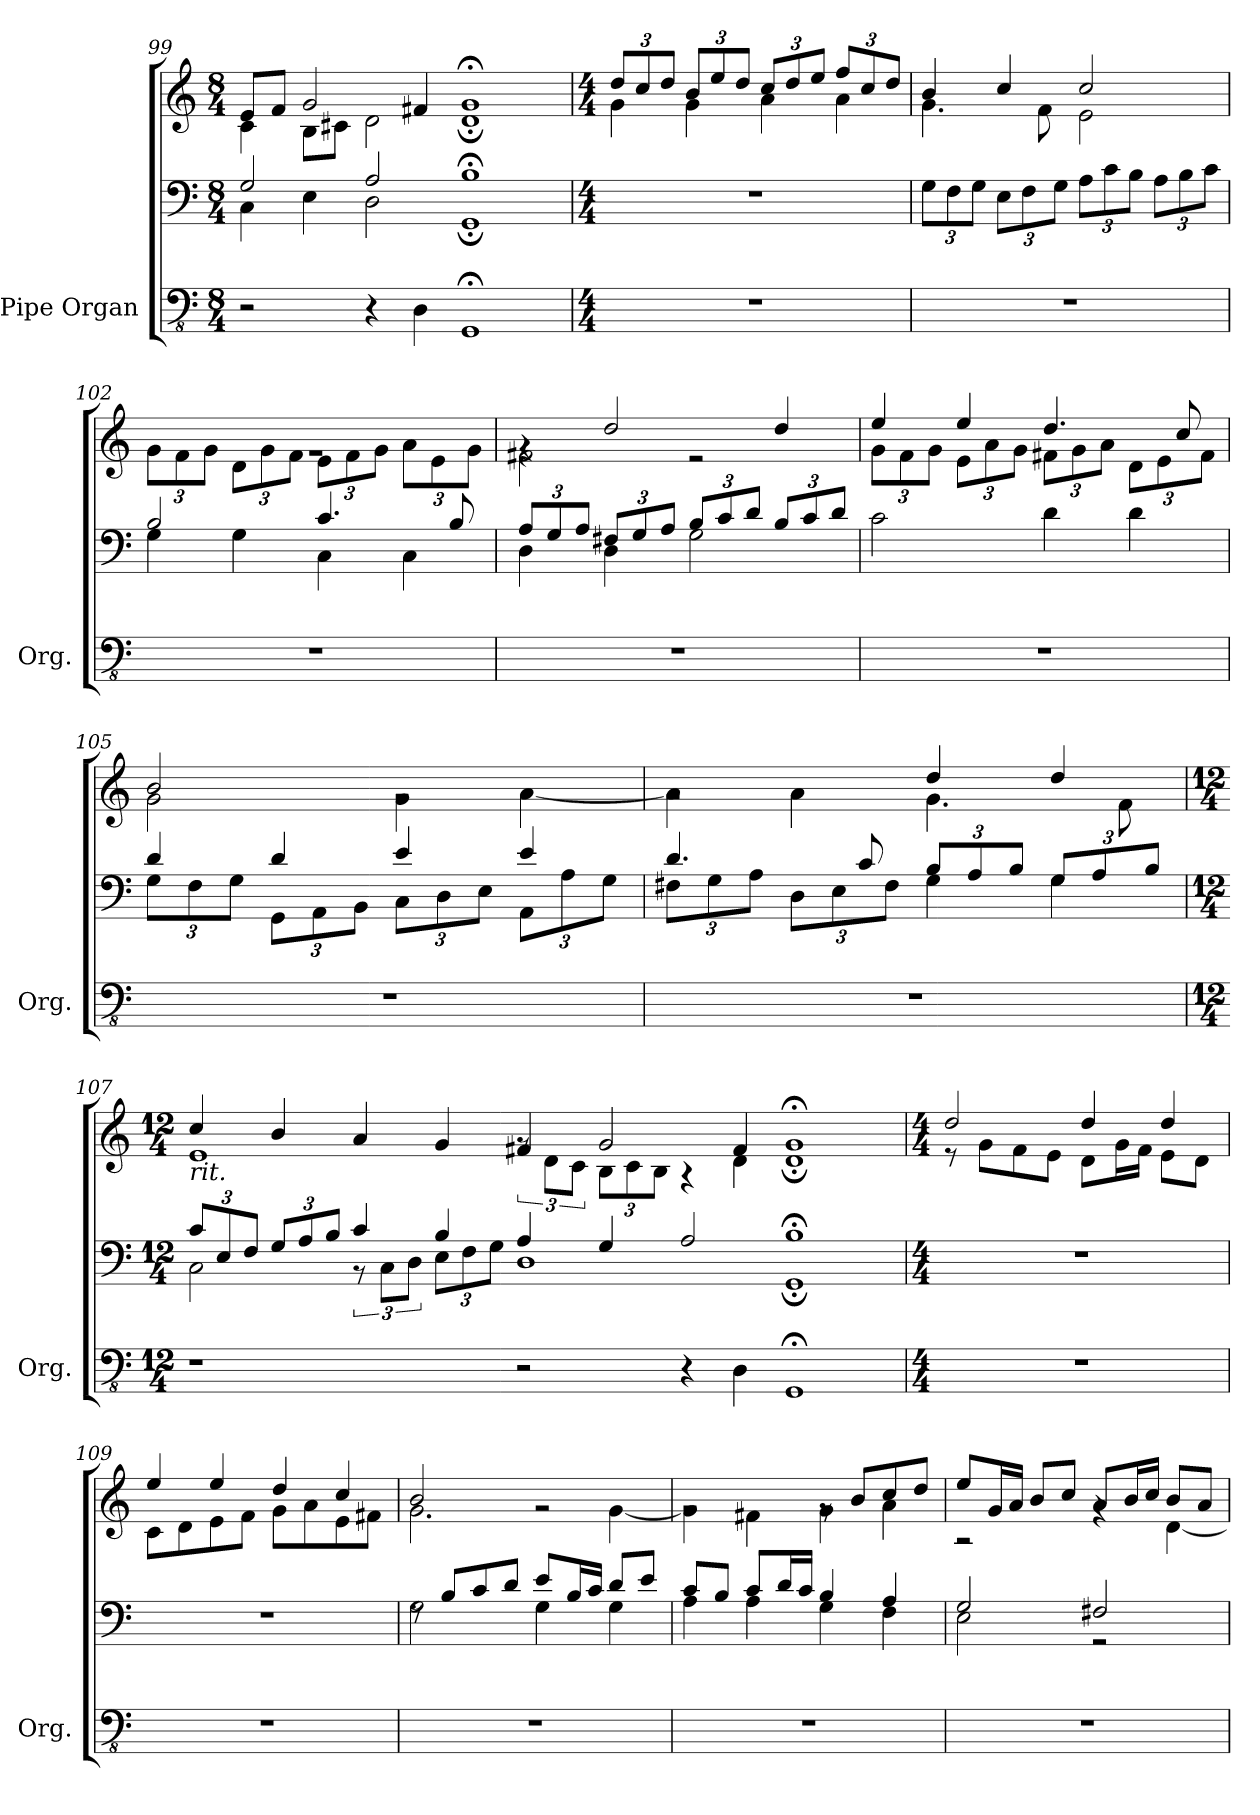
**kern	**kern	**kern
*part1	*part1	*part1
*staff3	*staff2	*staff1
*I"Pipe Organ	*	*
*I'Org.	*	*
*clefFv4	*clefF4	*clefG2
*k[]	*k[]	*k[]
*M8/4	*M8/4	*M8/4
*MM80	*MM80	*MM80
=99	=99	=99
*	*^	*^
2r	2G/	4C\	8e/L	4c\
.	.	.	8f/J	.
.	.	4E\	2g/	8B\L
.	.	.	.	8c#X\J
*	*	*	*MM70	*
4r	2A/	2D\	.	2d\
*	*	*	*MM60	*
4DD\	.	.	4f#X/	.
*	*	*	*MM50	*
1GGG;<Z	1B;<Z	1GG;	1g;<Z	1d;
*	*v	*v	*	*
!!LO:LB:g=z	!!
=100	=100	=100	=100
*M4/4	*M4/4	*M4/4	*
*	*	*Xbrackettup	*
*	*	*MM120	*
1r	1r	12dd/L	4g\
.	.	12cc/	.
.	.	12dd/J	.
.	.	12b/L	4g\
.	.	12ee/	.
.	.	12dd/J	.
.	.	12cc/L	4a\
.	.	12dd/	.
.	.	12ee/J	.
.	.	12ff/L	4a\
.	.	12cc/	.
.	.	12dd/J	.
=101	=101	=101	=101
*	*Xbrackettup	*	*
1r	12G\L	4b/	4.g\
.	12F\	.	.
.	12G\J	.	.
.	12E\L	4cc/	.
.	12F\	.	.
.	.	.	8f\
.	12G\J	.	.
.	12A\L	2cc/	2e\
.	12c\	.	.
.	12B\J	.	.
.	12A\L	.	.
.	12B\	.	.
.	12c\J	.	.
=102	=102	=102	=102
*	*^	*	*
1r	2B/	4G\	1rg	12g\L
.	.	.	.	12f\
.	.	.	.	12g\J
.	.	4G\	.	12d\L
.	.	.	.	12g\
.	.	.	.	12f\J
.	4.c/	4C\	.	12e\L
.	.	.	.	12f\
.	.	.	.	12g\J
.	.	4C\	.	12a\L
.	.	.	.	12e\
.	8B/	.	.	.
.	.	.	.	12g\J
!!LO:PB:g=z	!!
=103	=103	=103	=103	=103
1r	12A/L	4D\	4rg	2f#X\
.	12G/	.	.	.
.	12A/J	.	.	.
.	12F#X/L	4D\	2dd/	.
.	12G/	.	.	.
.	12A/J	.	.	.
.	12B/L	2G\	.	2r
.	12c/	.	.	.
.	12d/J	.	.	.
.	12B/L	.	4dd/	.
.	12c/	.	.	.
.	12d/J	.	.	.
*	*v	*v	*	*
=104	=104	=104	=104
1r	2c\	4ee/	12g\L
.	.	.	12f\
.	.	.	12g\J
.	.	4ee/	12e\L
.	.	.	12a\
.	.	.	12g\J
.	4d\	4.dd/	12f#X\L
.	.	.	12g\
.	.	.	12a\J
.	4d\	.	12d\L
.	.	.	12e\
.	.	8cc/	.
.	.	.	12f#\J
=105	=105	=105	=105
*	*^	*	*
1r	4d/	12G\L	2b/	2g\
.	.	12F\	.	.
.	.	12G\J	.	.
.	4d/	12GG\L	.	.
.	.	12AA\	.	.
.	.	12BB\J	.	.
.	4e/	12C\L	2rg	4g\
.	.	12D\	.	.
.	.	12E\J	.	.
.	4e/	12AA\L	.	[4a\
.	.	12A\	.	.
.	.	12G\J	.	.
!!LO:LB:g=z	!!
=106	=106	=106	=106	=106
1r	4.d/	12F#X\L	2rg	4a\]
.	.	12G\	.	.
.	.	12A\J	.	.
.	.	12D\L	.	4a\
.	.	12E\	.	.
.	8c/	.	.	.
.	.	12F#\J	.	.
.	12B/L	4G\	4dd/	4.g\
.	12A/	.	.	.
.	12B/J	.	.	.
.	12G/L	4G\	4dd/	.
.	12A/	.	.	.
.	.	.	.	8f\
.	12B/J	.	.	.
=107	=107	=107	=107	=107
*M12/4	*M12/4	*	*M12/4	*
*	*	*	*MM110	*
!	!	!	!LO:TX:b:i:t=rit.	!
1r	12c/L	2C\	4cc/	1e
.	12E/	.	.	.
.	12F/J	.	.	.
.	12G/L	.	4b/	.
.	12A/	.	.	.
.	12B/J	.	.	.
*	*	*brackettup	*	*
*	*	*	*MM100	*
.	4c/	12r	4a/	.
.	.	12C\L	.	.
.	.	12D\J	.	.
*	*	*Xbrackettup	*	*
.	4B/	12E\L	4g/	.
.	.	12F\	.	.
.	.	12G\J	.	.
*	*	*	*	*brackettup
*	*	*	*MM90	*
2r	4A/	1D	4f#X/	12rg
.	.	.	.	12d\L
.	.	.	.	12c\J
*	*	*	*	*Xbrackettup
*	*	*	*MM80	*
.	4G/	.	2g/	12B\L
.	.	.	.	12c\
.	.	.	.	12B\J
*	*	*	*MM70	*
4r	2A/	.	.	4r
*	*	*	*MM60	*
4DD\	.	.	4f#/	4d\
*	*	*	*MM50	*
1GGG;<Z	1B;<Z	1GG;	1g;<Z	1d;
*	*v	*v	*	*
!!LO:LB:g=z	!!
=108	=108	=108	=108
*M4/4	*M4/4	*M4/4	*
*	*	*MM130	*
1r	1r	2dd/	8r
.	.	.	8g\L
.	.	.	8f\
.	.	.	8e\J
.	.	4dd/	8d\L
.	.	.	16g\L
.	.	.	16f\JJ
.	.	4dd/	8e\L
.	.	.	8d\J
=109	=109	=109	=109
1r	1r	4ee/	8c\L
.	.	.	8d\
.	.	4ee/	8e\
.	.	.	8f\J
.	.	4dd/	8g\L
.	.	.	8a\
.	.	4cc/	8e\
.	.	.	8f#X\J
=110	=110	=110	=110
*	*^	*	*
1r	8rF	2G\	2b/	2.g\
.	8B/L	.	.	.
.	8c/	.	.	.
.	8d/J	.	.	.
.	8e/L	4G\	2rg	.
.	16B/L	.	.	.
.	16c/JJ	.	.	.
.	8d/L	4G\	.	[4g\
.	8e/J	.	.	.
=111	=111	=111	=111	=111
1r	8c/L	4A\	2rg	4g\]
.	8B/J	.	.	.
.	8c/L	4A\	.	4f#X\
.	16d/L	.	.	.
.	16c/JJ	.	.	.
.	4B/	4G\	8rg	4g\
.	.	.	8b/L	.
.	4A/	4F\	8cc/	4a\
.	.	.	8dd/J	.
!!LO:PB:g=z	!!
=112	=112	=112	=112	=112
1r	2G/	2E\	8ee/L	2r
.	.	.	16g/L	.
.	.	.	16a/JJ	.
.	.	.	8b/L	.
.	.	.	8cc/J	.
.	2F#X/	2r	8a/L	4rg
.	.	.	16b/L	.
.	.	.	16cc/JJ	.
.	.	.	8b/L	[4d\
.	.	.	8a/J	.
*	*v	*v	*	*
*	*	*v	*v
=	=	=
*-	*-	*-
